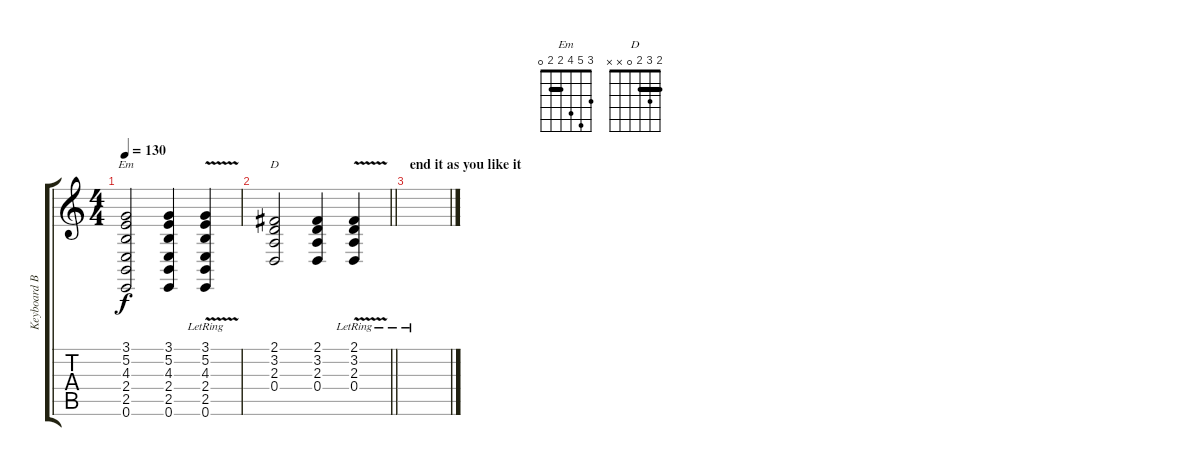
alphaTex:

\track ("Keyboard Back" "Keyboard B") {instrument fx6goblins}
\staff {score tabs}
\tuning (E4 B3 G3 D3 A2 E2) {hide}
\chord ("Em" 3 5 4 2 2 0) {barre 2}
\chord ("D" 2 3 2 0 x x) {barre 2}
\ts (4 4)
\tempo 130
\clef g2
\ks c
(3.1 5.2 4.3 2.4 2.5 0.6).2{ch "Em" dy f} (3.1 5.2 4.3 2.4 2.5 0.6).4 (3.1 5.2{lr} 4.3 2.4 2.5{v} 0.6).4 |
\barLineRight lightlight
(2.1 3.2 2.3 0.4).2{ch "D"} (2.1 3.2 2.3 0.4).4 (2.1 3.2{v lr} 2.3 0.4).4 |
\section ("" "end it as you like it")
